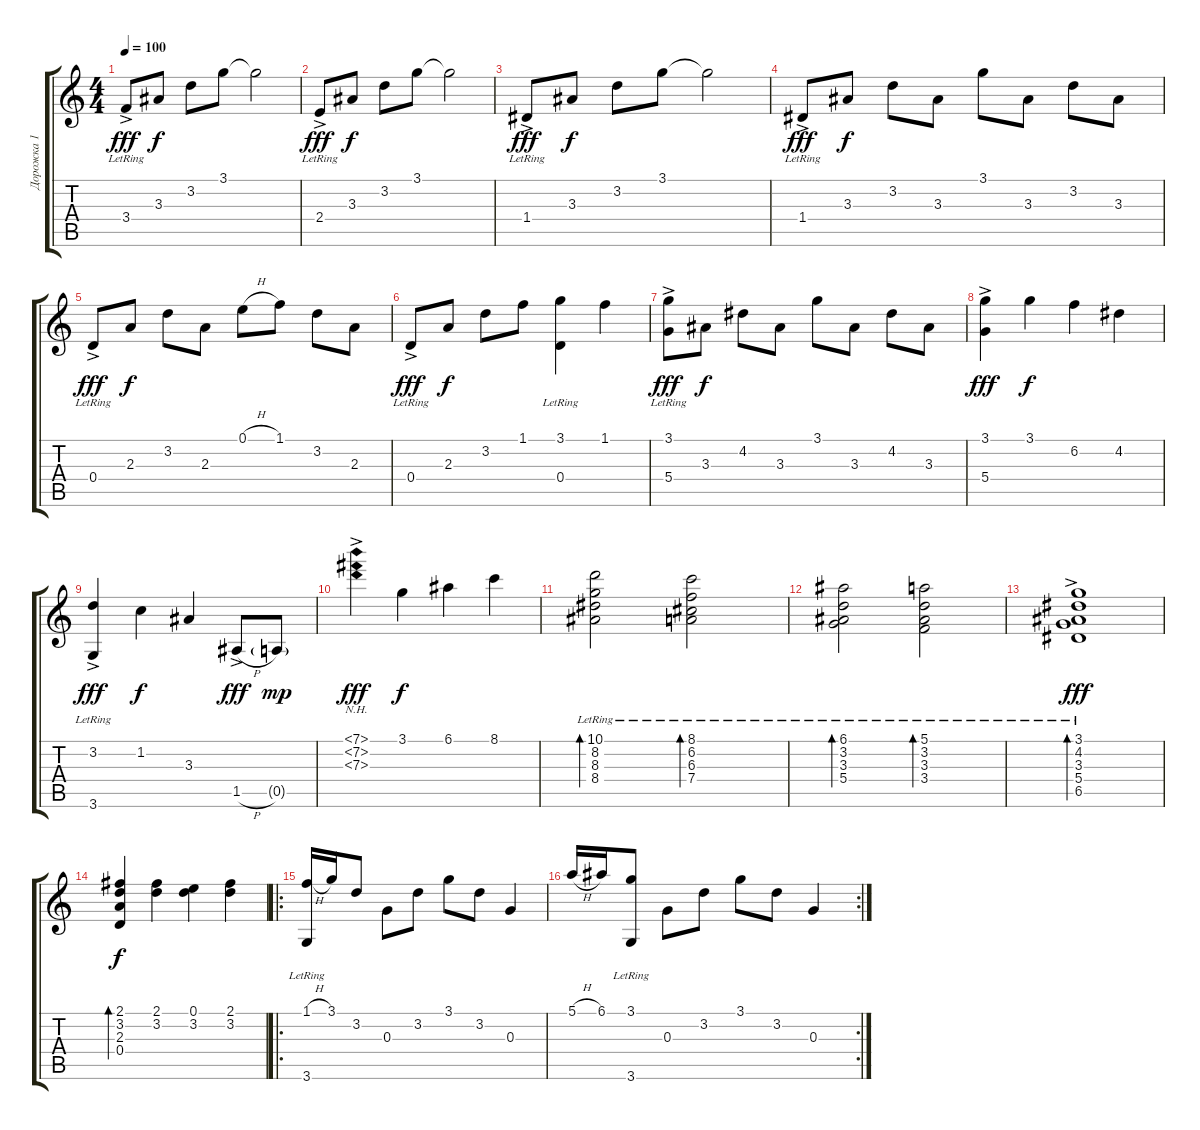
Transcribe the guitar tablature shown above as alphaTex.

\track ("Дорожка 1" "Дорожка 1") {instrument acousticguitarnylon}
\staff {score tabs}
\tuning (E4 B3 G3 D3 A2 E2) {hide}
\ts (4 4)
\tempo 100
\clef g2
\ks c
3.4{ac lr}.8{dy fff} 3.3.8{dy f} 3.2.8 3.1.8 3.1{t}.2 |
2.4{ac lr}.8{dy fff} 3.3.8{dy f} 3.2.8 3.1.8 3.1{t}.2 |
1.4{ac lr}.8{dy fff} 3.3.8{dy f} 3.2.8 3.1.8 3.1{t}.2 |
1.4{ac lr}.8{dy fff} 3.3.8{dy f} 3.2.8 3.3.8 3.1.8 3.3.8 3.2.8 3.3.8 |
0.4{ac lr}.8{dy fff} 2.3.8{dy f} 3.2.8 2.3.8 0.1{h}.8 1.1.8 3.2.8 2.3.8 |
0.4{ac lr}.8{dy fff} 2.3.8{dy f} 3.2.8 1.1.8 (3.1 0.4{lr}).4 1.1.4 |
(3.1 5.4{ac lr}).8{dy fff} 3.3.8{dy f} 4.2.8 3.3.8 3.1.8 3.3.8 4.2.8 3.3.8 |
(3.1 5.4{ac}).4{dy fff} 3.1.4{dy f} 6.2.4 4.2.4 |
(3.2 3.6{ac lr}).4{dy fff} 1.2.4{dy f} 3.3.4 1.5{h ac}.8{dy fff} 0.5{g}.8{dy mp} |
(7.1{nh ac} 7.2{nh ac} 7.3{nh ac}).4{dy fff} 3.1.4{dy f} 6.1.4 8.1.4 |
(10.1 8.2 8.3 8.4{lr}).2{bd 240} (8.1 6.2 6.3 7.4{lr}).2{bd 240} |
(6.1 3.2 3.3 5.4{lr}).2{bd 240} (5.1 3.2 3.3 3.4{lr}).2{bd 240} |
(3.1 4.2 3.3 5.4 6.5{ac lr}).1{bd 240 dy fff} |
(2.1 3.2 2.3 0.4).4{bd 240 dy f} (2.1 3.2).4 (0.1 3.2).4 (2.1 3.2).4 |
\ro
(1.1{h} 3.6{lr}).16 3.1.16 3.2.8 0.3.8 3.2.8 3.1.8 3.2.8 0.3.4 |
\rc 2
5.1{h}.16 6.1.16 (3.1 3.6{lr}).8 0.3.8 3.2.8 3.1.8 3.2.8 0.3.4
